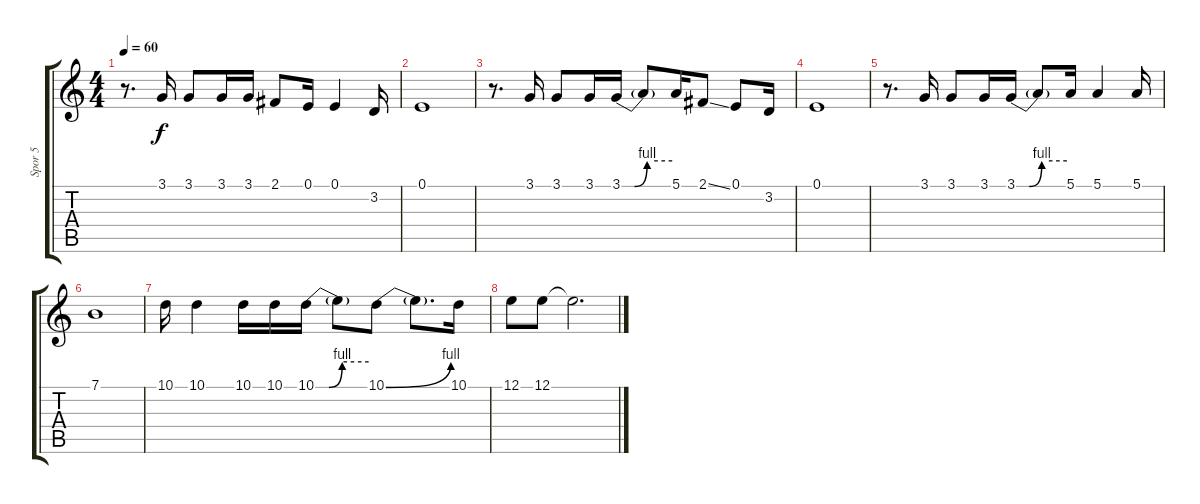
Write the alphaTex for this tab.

\track ("Spor 5" "Spor 5") {instrument voiceoohs}
\staff {score tabs}
\tuning (E4 B3 G3 D3 A2 E2) {hide}
\ts (4 4)
\tempo 60
\clef g2
\ks c
r.8{d dy f instrument voiceoohs} 3.1.16 3.1.8 3.1.16 3.1.16 2.1.8 0.1.16 0.1.4 3.2.16 |
0.1.1 |
r.8{d} 3.1.16 3.1.8 3.1.16 3.1{be (custom 0 0 15 0 30 4 60 4)}.16 3.1{t}.8 5.1.16 2.1{ss}.8 0.1.8 3.2.16 |
0.1.1 |
r.8{d} 3.1.16 3.1.8 3.1.16 3.1{be (custom 0 0 15 0 30 4 60 4)}.16 3.1{t}.8 5.1.16 5.1.4 5.1.16 |
7.1.1 |
10.1.16 10.1.4 10.1.16 10.1.16 10.1{be (custom 0 0 15 0 30 4 60 4)}.16 10.1{t}.8 10.1{be (bend 0 0 60 4)}.8 10.1{t}.8{d} 10.1.16 |
12.1.8 12.1.8 12.1{t}.2{d}
